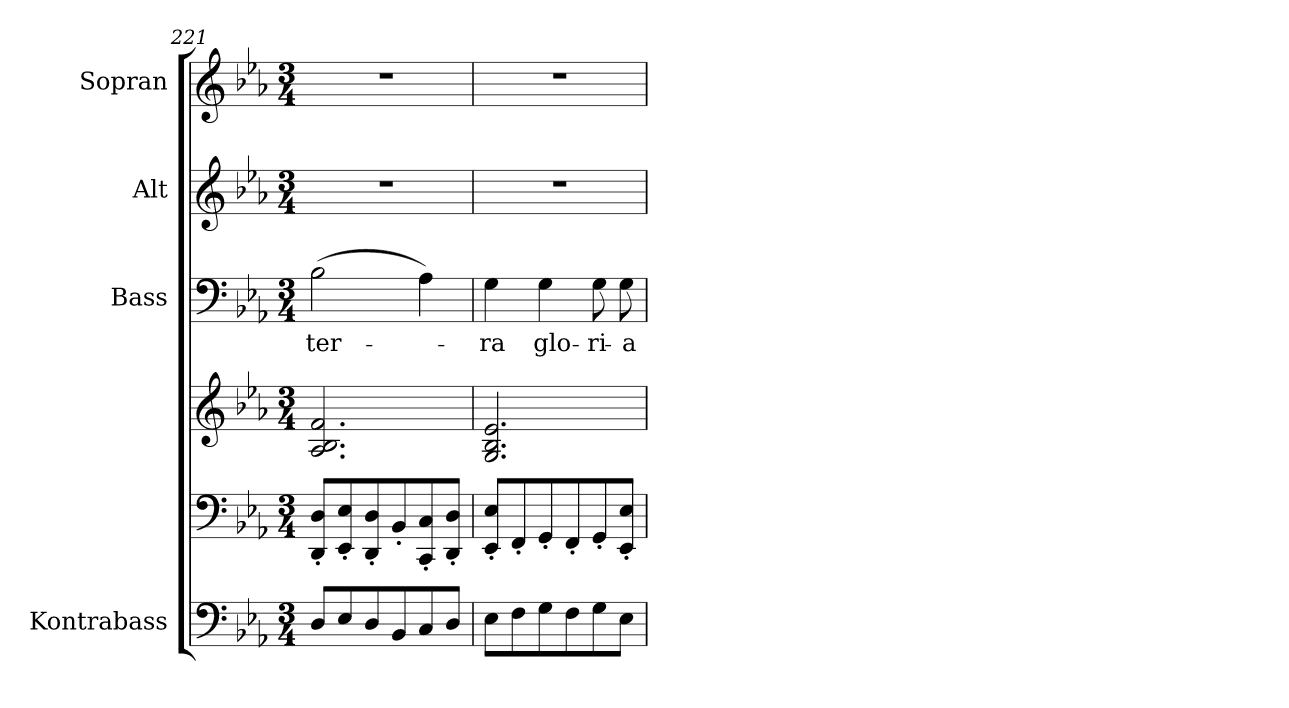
**kern	**kern	**kern	**kern	**text	**kern	**kern
*part5	*part4	*part4	*part3	*part3	*part2	*part1
*staff6	*staff5	*staff4	*staff3	*staff3	*staff2	*staff1
*I"Kontrabass	*	*	*I"Bass	*	*I"Alt	*I"Sopran
*I'Kb.	*	*	*I'B.	*	*I'A.	*I'S.
!!LO:LB:g=z
*clefF4	*clefF4	*clefG2	*clefF4	*	*clefG2	*clefG2
*ITrd7c12	*	*	*	*	*	*
*k[b-e-a-]	*k[b-e-a-]	*k[b-e-a-]	*k[b-e-a-]	*	*k[b-e-a-]	*k[b-e-a-]
*E-:	*E-:	*E-:	*E-:	*	*E-:	*E-:
*M3/4	*M3/4	*M3/4	*M3/4	*	*M3/4	*M3/4
=221	=221	=221	=221	=221	=221	=221
!	!	!	!	!LO:LY:b	!	!
8DD/L	8DD/'< 8D/'<L	2.A-/ 2.B-/ 2.f/	(>2B-\	ter-	2.r	2.r
8EE-/	8EE-/'< 8E-/'<	.	.	.	.	.
8DD/	8DD/'< 8D/'<	.	.	.	.	.
8BBB-/	8BB-'</	.	.	.	.	.
8CC/	8CC/'< 8C/'<	.	4A-\)	.	.	.
8DD/J	8DD/'< 8D/'<J	.	.	.	.	.
=222	=222	=222	=222	=222	=222	=222
!	!	!	!	!LO:LY:b	!	!
8EE-\L	8EE-/'< 8E-/'<L	2.G/ 2.B-/ 2.e-/	4G\	-ra	2.r	2.r
8FF\	8FF'</	.	.	.	.	.
!	!	!	!	!LO:LY:b	!	!
8GG\	8GG'</	.	4G\	glo-	.	.
8FF\	8FF'</	.	.	.	.	.
!	!	!	!	!LO:LY:b	!	!
8GG\	8GG'</	.	8G\	-ri-	.	.
!	!	!	!	!LO:LY:b	!	!
8EE-\J	8EE-/'< 8E-/'<J	.	8G\	-a	.	.
=	=	=	=	=	=	=
*-	*-	*-	*-	*-	*-	*-
